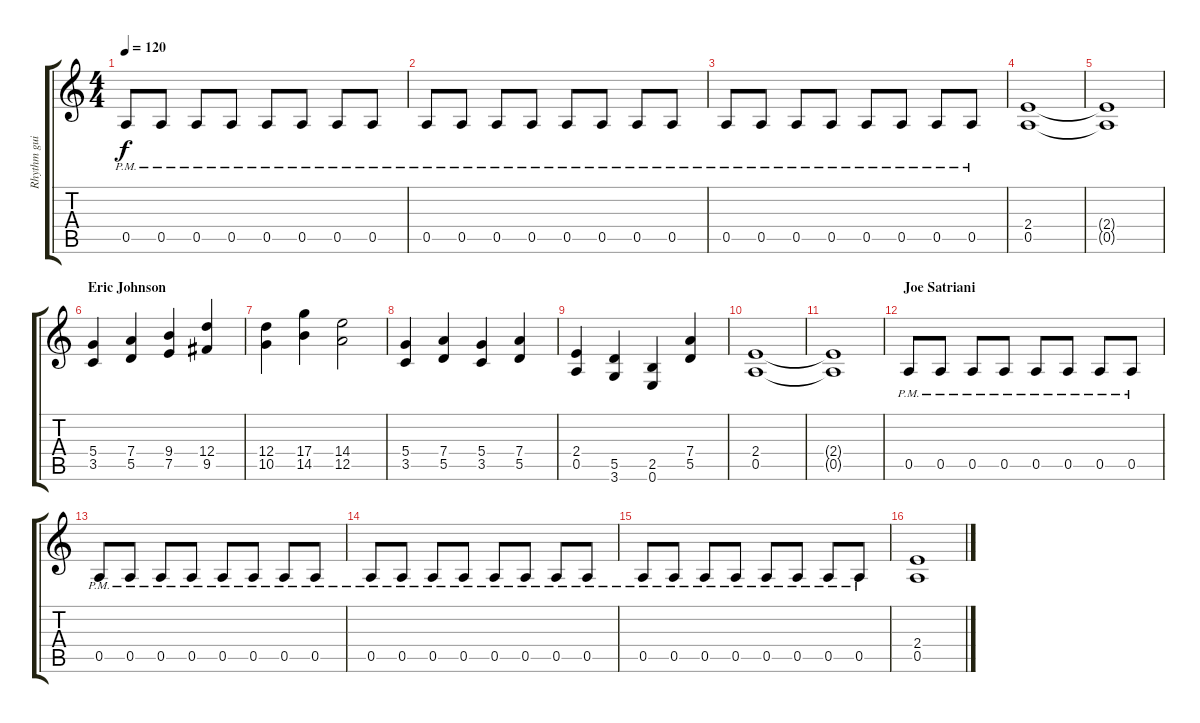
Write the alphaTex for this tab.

\track ("Rhythm guitar" "Rhythm gui") {instrument overdrivenguitar}
\staff {score tabs}
\tuning (E4 B3 G3 D3 A2 E2) {hide}
\ts (4 4)
\tempo 120
\clef g2
\ks c
0.5{pm}.8{dy f} 0.5{pm}.8 0.5{pm}.8 0.5{pm}.8 0.5{pm}.8 0.5{pm}.8 0.5{pm}.8 0.5{pm}.8 |
0.5{pm}.8 0.5{pm}.8 0.5{pm}.8 0.5{pm}.8 0.5{pm}.8 0.5{pm}.8 0.5{pm}.8 0.5{pm}.8 |
0.5{pm}.8 0.5{pm}.8 0.5{pm}.8 0.5{pm}.8 0.5{pm}.8 0.5{pm}.8 0.5{pm}.8 0.5{pm}.8 |
(2.4 0.5).1 |
(2.4{t} 0.5{t}).1 |
\section ("" "Eric Johnson")
(5.4 3.5).4 (7.4 5.5).4 (9.4 7.5).4 (12.4 9.5).4 |
(12.4 10.5).4 (17.4 14.5).4 (14.4 12.5).2 |
(5.4 3.5).4 (7.4 5.5).4 (5.4 3.5).4 (7.4 5.5).4 |
(2.4 0.5).4 (5.5 3.6).4 (2.5 0.6).4 (7.4 5.5).4 |
(2.4 0.5).1 |
(2.4{t} 0.5{t}).1 |
\section ("" "Joe Satriani")
0.5{pm}.8 0.5{pm}.8 0.5{pm}.8 0.5{pm}.8 0.5{pm}.8 0.5{pm}.8 0.5{pm}.8 0.5{pm}.8 |
0.5{pm}.8 0.5{pm}.8 0.5{pm}.8 0.5{pm}.8 0.5{pm}.8 0.5{pm}.8 0.5{pm}.8 0.5{pm}.8 |
0.5{pm}.8 0.5{pm}.8 0.5{pm}.8 0.5{pm}.8 0.5{pm}.8 0.5{pm}.8 0.5{pm}.8 0.5{pm}.8 |
0.5{pm}.8 0.5{pm}.8 0.5{pm}.8 0.5{pm}.8 0.5{pm}.8 0.5{pm}.8 0.5{pm}.8 0.5{pm}.8 |
(2.4 0.5).1
